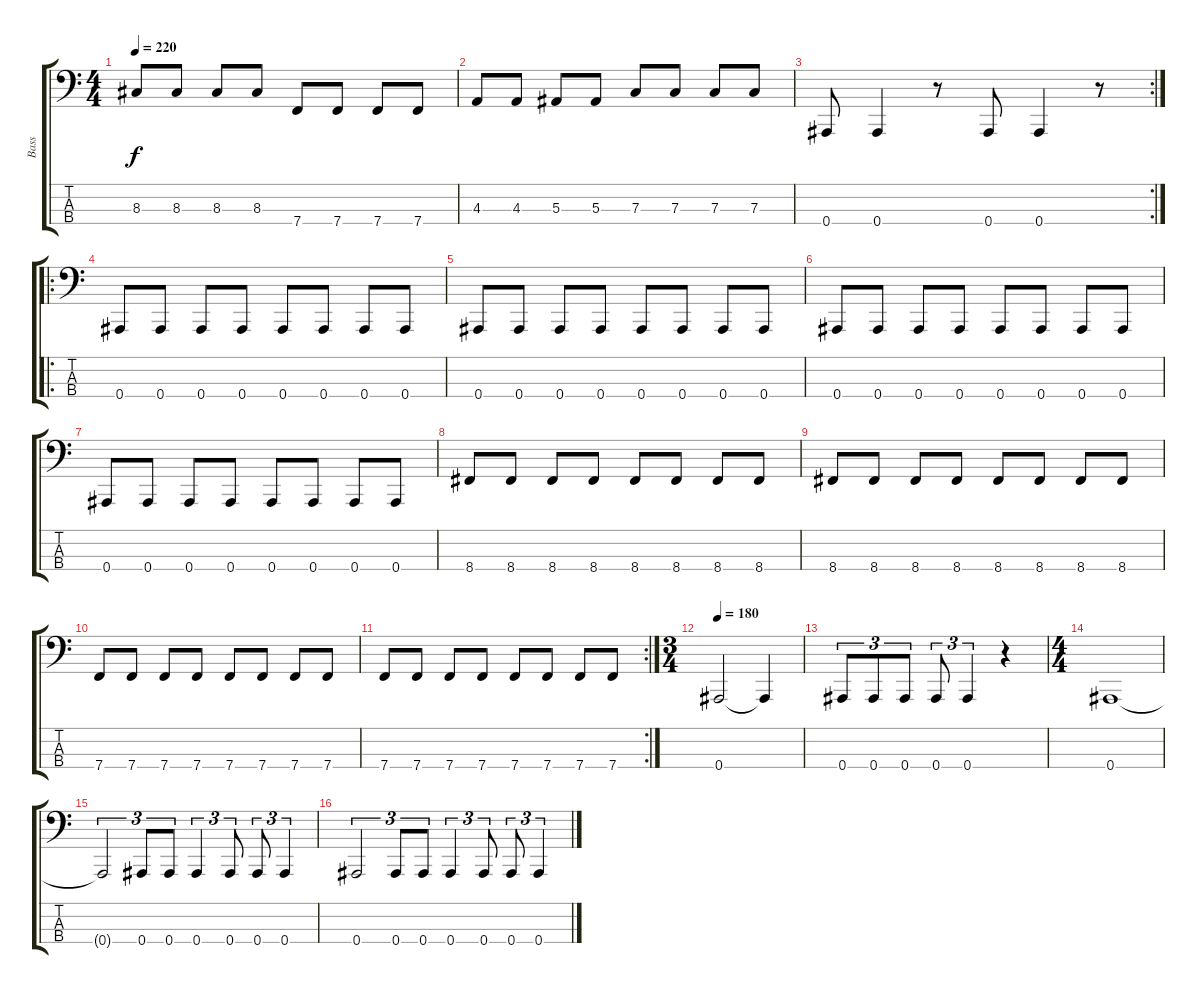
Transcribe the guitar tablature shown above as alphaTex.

\track ("Bass" "Bass") {instrument electricbasspick}
\staff {score tabs}
\tuning (Eb2 Bb1 F1 Bb0) {hide}
\ts (4 4)
\tempo 220
\clef f4
\ks c
8.3.8{dy f} 8.3.8 8.3.8 8.3.8 7.4.8 7.4.8 7.4.8 7.4.8 |
4.3.8 4.3.8 5.3.8 5.3.8 7.3.8 7.3.8 7.3.8 7.3.8 |
\rc 2
0.4.8 0.4.4 r.8 0.4.8 0.4.4 r.8 |
\ro
0.4.8 0.4.8 0.4.8 0.4.8 0.4.8 0.4.8 0.4.8 0.4.8 |
0.4.8 0.4.8 0.4.8 0.4.8 0.4.8 0.4.8 0.4.8 0.4.8 |
0.4.8 0.4.8 0.4.8 0.4.8 0.4.8 0.4.8 0.4.8 0.4.8 |
0.4.8 0.4.8 0.4.8 0.4.8 0.4.8 0.4.8 0.4.8 0.4.8 |
8.4.8 8.4.8 8.4.8 8.4.8 8.4.8 8.4.8 8.4.8 8.4.8 |
8.4.8 8.4.8 8.4.8 8.4.8 8.4.8 8.4.8 8.4.8 8.4.8 |
7.4.8 7.4.8 7.4.8 7.4.8 7.4.8 7.4.8 7.4.8 7.4.8 |
\rc 2
7.4.8 7.4.8 7.4.8 7.4.8 7.4.8 7.4.8 7.4.8 7.4.8 |
\ts (3 4)
\tempo 180
0.4.2 0.4{t}.4 |
0.4.8{tu (3 2)} 0.4.8{tu (3 2)} 0.4.8{tu (3 2)} 0.4.8{tu (3 2)} 0.4.4{tu (3 2)} r.4 |
\ts (4 4)
0.4.1 |
0.4{t}.2{tu (3 2)} 0.4.8{tu (3 2)} 0.4.8{tu (3 2)} 0.4.4{tu (3 2)} 0.4.8{tu (3 2)} 0.4.8{tu (3 2)} 0.4.4{tu (3 2)} |
0.4.2{tu (3 2)} 0.4.8{tu (3 2)} 0.4.8{tu (3 2)} 0.4.4{tu (3 2)} 0.4.8{tu (3 2)} 0.4.8{tu (3 2)} 0.4.4{tu (3 2)}
